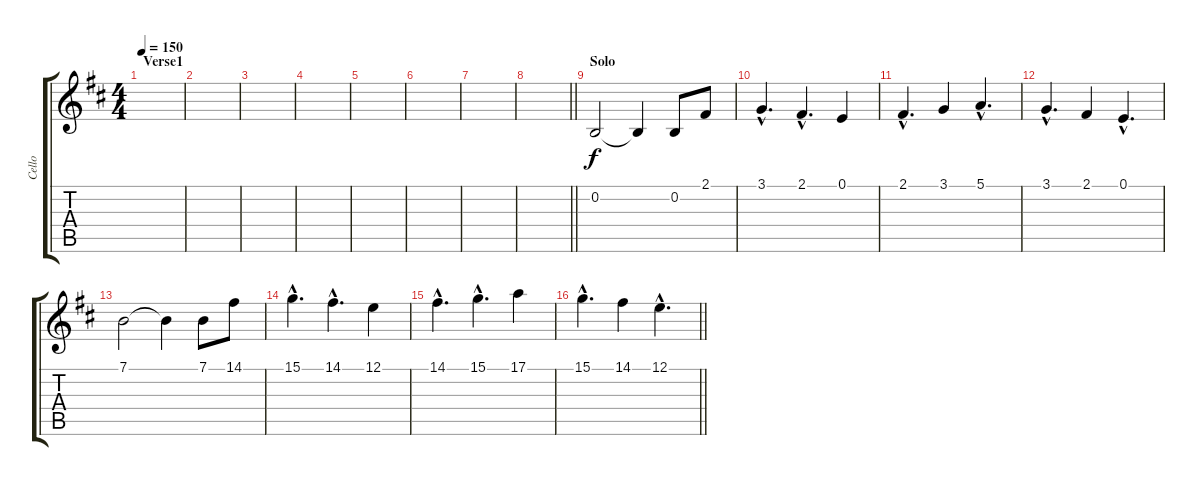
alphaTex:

\track ("Cello" "Cello") {instrument cello}
\staff {score tabs}
\tuning (E4 B3 G3 D3 A2 E2) {hide}
\ts (4 4)
\section ("" "Verse1")
\tempo 150
\clef g2
\ks d
|
|
|
|
|
|
|
\barLineRight lightlight
|
\section ("" "Solo")
0.2.2 0.2{t}.4 0.2.8 2.1.8 |
3.1{hac}.4{d} 2.1{hac}.4{d} 0.1.4 |
2.1{hac}.4{d} 3.1.4 5.1{hac}.4{d} |
3.1{hac}.4{d} 2.1.4 0.1{hac}.4{d} |
7.1.2 7.1{t}.4 7.1.8 14.1.8 |
15.1{hac}.4{d} 14.1{hac}.4{d} 12.1.4 |
14.1{hac}.4{d} 15.1{hac}.4{d} 17.1.4 |
\barLineRight lightlight
15.1{hac}.4{d} 14.1.4 12.1{hac}.4{d}
